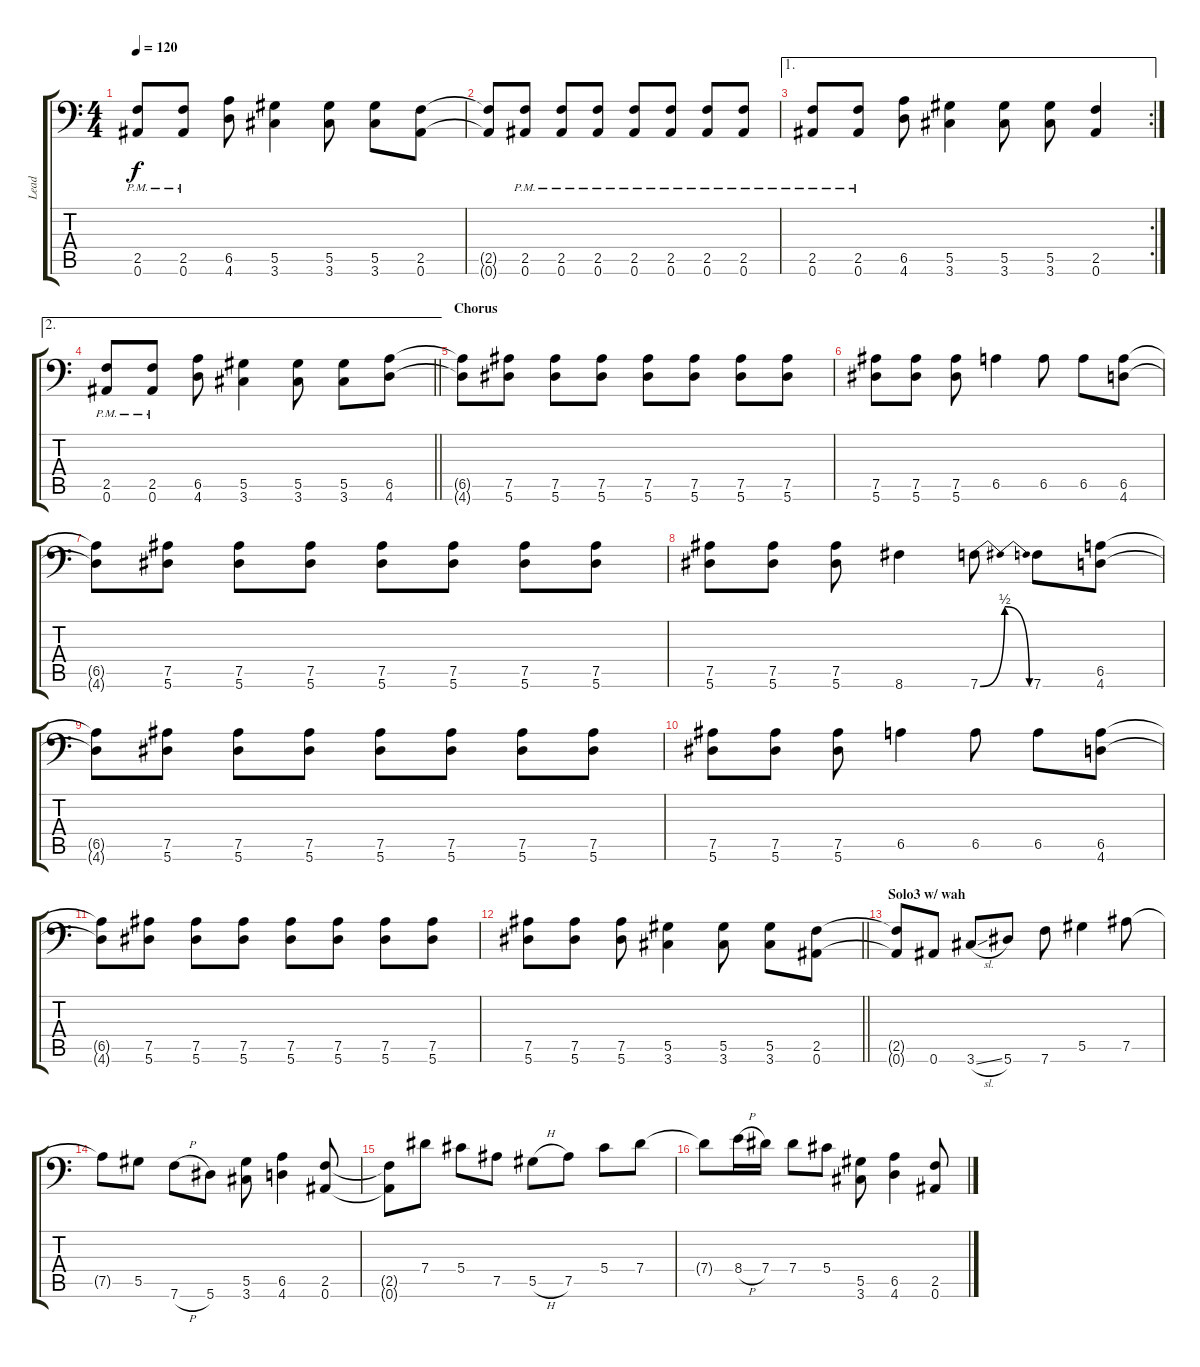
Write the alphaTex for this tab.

\track ("Lead" "Lead") {instrument distortionguitar}
\staff {score tabs}
\tuning (Bb3 F3 Db3 Ab2 Eb2 Bb1) {hide}
\ts (4 4)
\tempo 120
\clef f4
\ks c
(2.5{pm} 0.6{pm}).8{dy f} (2.5{pm} 0.6).8 (6.5 4.6).8 (5.5 3.6).4 (5.5 3.6).8 (5.5 3.6).8 (2.5 0.6).8 |
(2.5{t} 0.6{t}).8 (2.5{pm} 0.6{pm}).8 (2.5{pm} 0.6{pm}).8 (2.5{pm} 0.6{pm}).8 (2.5{pm} 0.6{pm}).8 (2.5{pm} 0.6{pm}).8 (2.5{pm} 0.6{pm}).8 (2.5{pm} 0.6{pm}).8 |
\ae 1
\rc 2
(2.5{pm} 0.6{pm}).8 (2.5{pm} 0.6).8 (6.5 4.6).8 (5.5 3.6).4 (5.5 3.6).8 (5.5 3.6).8 (2.5 0.6).4 |
\ae 2
\barLineRight lightlight
(2.5{pm} 0.6{pm}).8 (2.5{pm} 0.6).8 (6.5 4.6).8 (5.5 3.6).4 (5.5 3.6).8 (5.5 3.6).8 (6.5 4.6).8 |
\section ("" "Chorus")
(6.5{t} 4.6{t}).8 (7.5 5.6).8 (7.5 5.6).8 (7.5 5.6).8 (7.5 5.6).8 (7.5 5.6).8 (7.5 5.6).8 (7.5 5.6).8 |
(7.5 5.6).8 (7.5 5.6).8 (7.5 5.6).8 6.5.4 6.5.8 6.5.8 (6.5 4.6).8 |
(6.5{t} 4.6{t}).8 (7.5 5.6).8 (7.5 5.6).8 (7.5 5.6).8 (7.5 5.6).8 (7.5 5.6).8 (7.5 5.6).8 (7.5 5.6).8 |
(7.5 5.6).8 (7.5 5.6).8 (7.5 5.6).8 8.6.4 7.6{be (bendrelease 0 0 30 2 30 2 60 0)}.8 7.6.8 (6.5 4.6).8 |
(6.5{t} 4.6{t}).8 (7.5 5.6).8 (7.5 5.6).8 (7.5 5.6).8 (7.5 5.6).8 (7.5 5.6).8 (7.5 5.6).8 (7.5 5.6).8 |
(7.5 5.6).8 (7.5 5.6).8 (7.5 5.6).8 6.5.4 6.5.8 6.5.8 (6.5 4.6).8 |
(6.5{t} 4.6{t}).8 (7.5 5.6).8 (7.5 5.6).8 (7.5 5.6).8 (7.5 5.6).8 (7.5 5.6).8 (7.5 5.6).8 (7.5 5.6).8 |
\barLineRight lightlight
(7.5 5.6).8 (7.5 5.6).8 (7.5 5.6).8 (5.5 3.6).4 (5.5 3.6).8 (5.5 3.6).8 (2.5 0.6).8 |
\section ("" "Solo3 w/ wah")
(2.5{t} 0.6{t}).8 0.6.8 3.6{sl}.8 5.6.8 7.6.8 5.5.4 7.5.8 |
7.5{t}.8 5.5.8 7.6{h}.8 5.6.8 (5.5 3.6).8 (6.5 4.6).4 (2.5 0.6).8 |
(2.5{t} 0.6{t}).8 7.4.8 5.4.8 7.5.8 5.5{h}.8 7.5.8 5.4.8 7.4.8 |
7.4{t}.8 8.4{h}.16 7.4.16 7.4.8 5.4.8 (5.5 3.6).8 (6.5 4.6).4 (2.5 0.6).8
